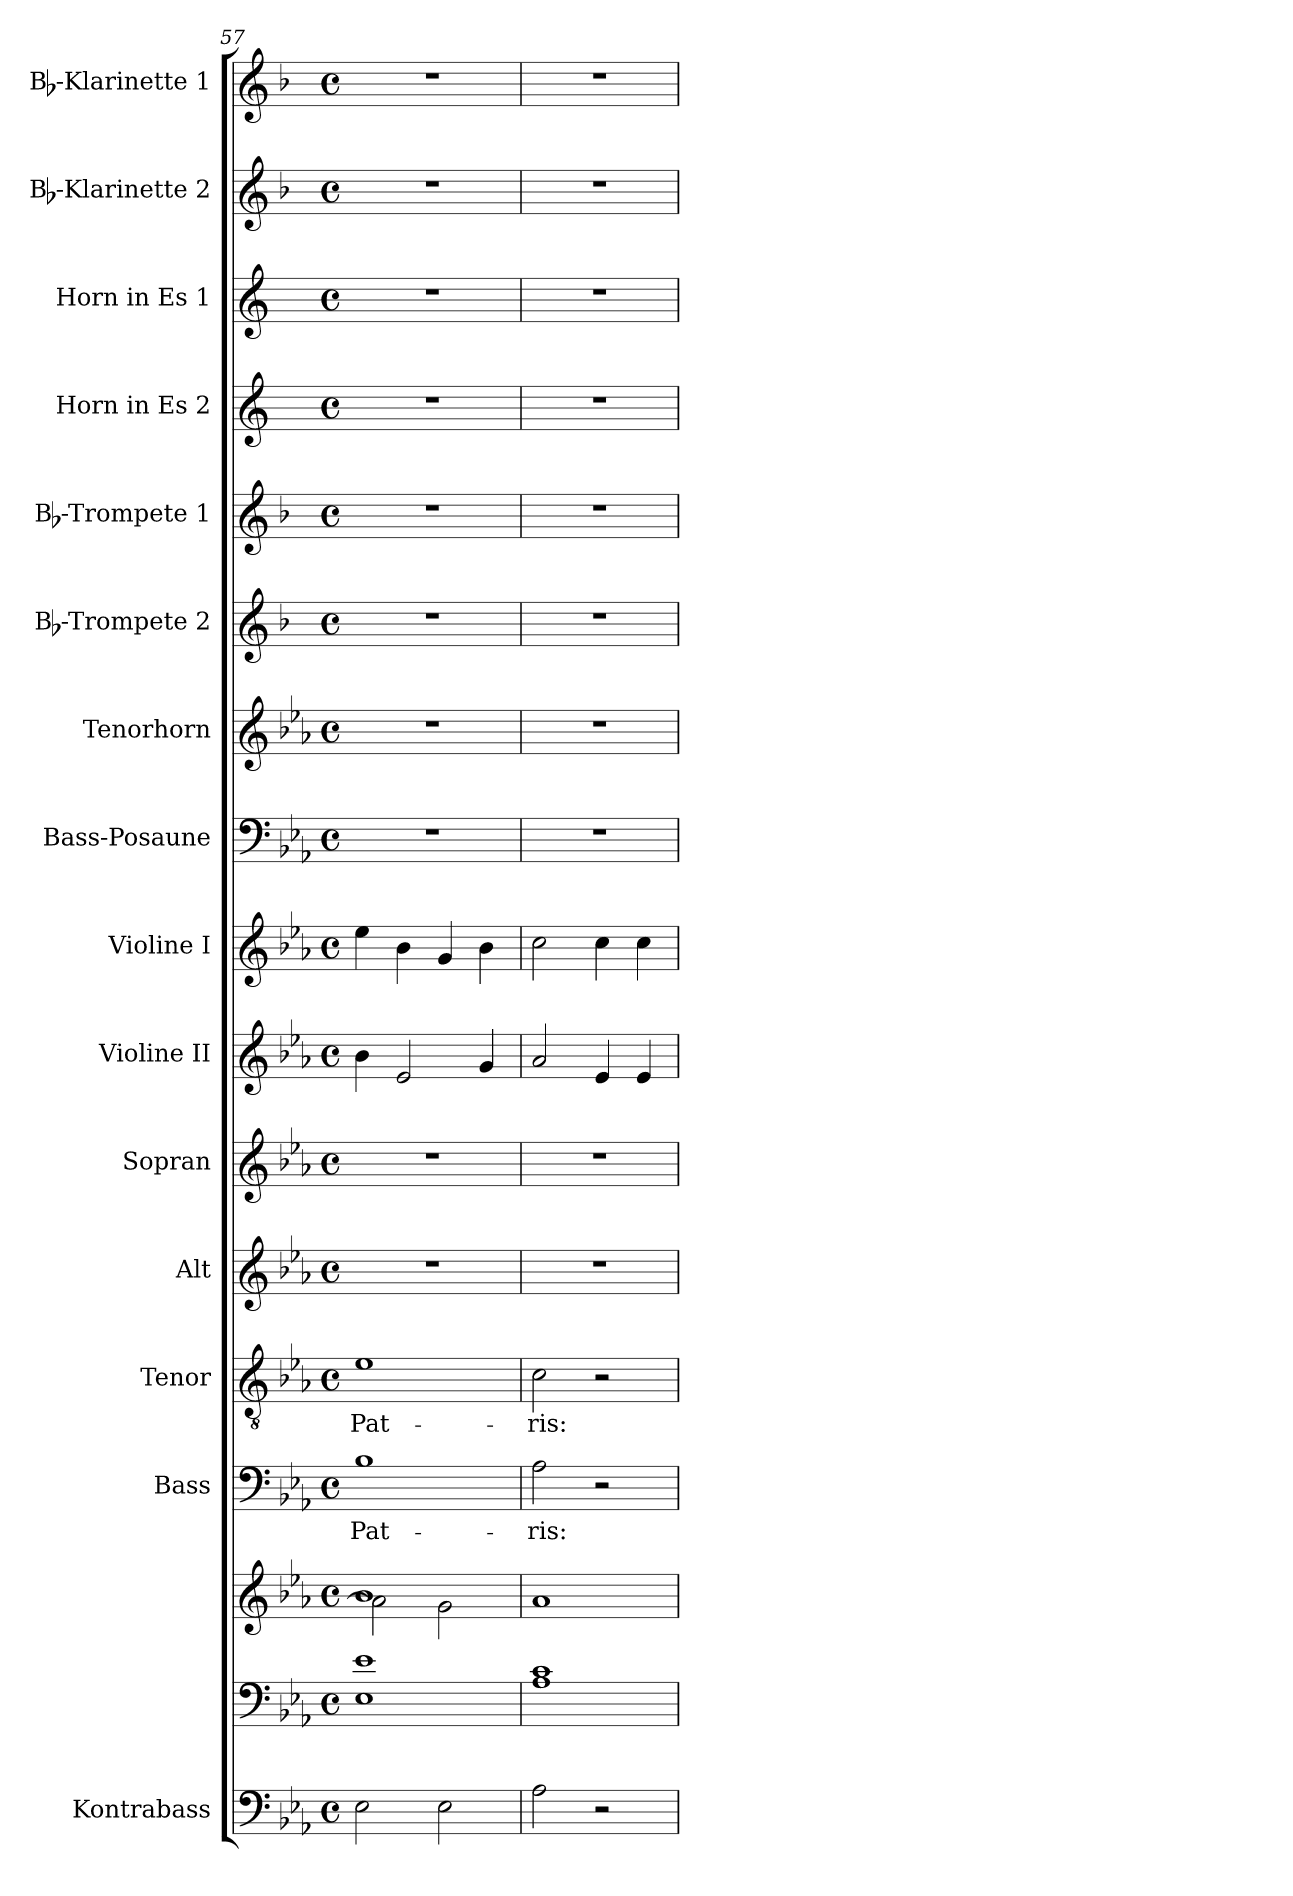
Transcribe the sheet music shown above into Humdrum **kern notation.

**kern	**kern	**kern	**kern	**text	**kern	**text	**kern	**kern	**kern	**kern	**kern	**kern	**kern	**kern	**kern	**kern	**kern	**kern
*part16	*part15	*part15	*part14	*part14	*part13	*part13	*part12	*part11	*part10	*part9	*part8	*part7	*part6	*part5	*part4	*part3	*part2	*part1
*staff17	*staff16	*staff15	*staff14	*staff14	*staff13	*staff13	*staff12	*staff11	*staff10	*staff9	*staff8	*staff7	*staff6	*staff5	*staff4	*staff3	*staff2	*staff1
*I"Kontrabass	*	*	*I"Bass	*	*I"Tenor	*	*I"Alt	*I"Sopran	*I"Violine II	*I"Violine I	*I"Bass-Posaune	*I"Tenorhorn	*I"Bb-Trompete 2	*I"Bb-Trompete 1	*I"Horn in Es 2	*I"Horn in Es 1	*I"Bb-Klarinette 2	*I"Bb-Klarinette 1
*I'Kb.	*	*	*I'B.	*	*I'T.	*	*I'A.	*I'S.	*I'Vl. II	*I'Vl. I	*I'B. Pos.	*I'T. Hrn.	*I'Bb Trp. 2	*I'Bb Trp. 1	*	*	*I'Bb Kl. 2	*I'Bb Kl. 1
*clefF4	*clefF4	*clefG2	*clefF4	*	*clefGv2	*	*clefG2	*clefG2	*clefG2	*clefG2	*clefF4	*clefG2	*clefG2	*clefG2	*clefG2	*clefG2	*clefG2	*clefG2
*ITrd7c12	*	*	*	*	*	*	*	*	*	*	*	*ITrd8c14	*ITrd1c2	*ITrd1c2	*ITrd5c9	*ITrd5c9	*ITrd1c2	*ITrd1c2
*k[b-e-a-]	*k[b-e-a-]	*k[b-e-a-]	*k[b-e-a-]	*	*k[b-e-a-]	*	*k[b-e-a-]	*k[b-e-a-]	*k[b-e-a-]	*k[b-e-a-]	*k[b-e-a-]	*k[b-e-a-]	*k[b-e-a-]	*k[b-e-a-]	*k[b-e-a-]	*k[b-e-a-]	*k[b-e-a-]	*k[b-e-a-]
*E-:	*E-:	*E-:	*E-:	*	*E-:	*	*E-:	*E-:	*E-:	*E-:	*E-:	*E-:	*E-:	*E-:	*E-:	*E-:	*E-:	*E-:
*M4/4	*M4/4	*M4/4	*M4/4	*	*M4/4	*	*M4/4	*M4/4	*M4/4	*M4/4	*M4/4	*M4/4	*M4/4	*M4/4	*M4/4	*M4/4	*M4/4	*M4/4
*met(c)	*met(c)	*met(c)	*met(c)	*	*met(c)	*	*met(c)	*met(c)	*met(c)	*met(c)	*met(c)	*met(c)	*met(c)	*met(c)	*met(c)	*met(c)	*met(c)	*met(c)
=57	=57	=57	=57	=57	=57	=57	=57	=57	=57	=57	=57	=57	=57	=57	=57	=57	=57	=57
*	*^	*^	*	*	*	*	*	*	*	*	*	*	*	*	*	*	*	*
!	!	!	!	!	!	!LO:LY:b	!	!LO:LY:b	!	!	!	!	!	!	!	!	!	!	!	!
2EE-\	1e-	1E-	1b-	2a-\]	1B-	Pat-	1e-	Pat-	1r	1r	4b-\	4ee-\	1r	1r	1r	1r	1r	1r	1r	1r
.	.	.	.	.	.	.	.	.	.	.	2e-/	4b-\	.	.	.	.	.	.	.	.
2EE-\	.	.	.	2g\	.	.	.	.	.	.	.	4g/	.	.	.	.	.	.	.	.
.	.	.	.	.	.	.	.	.	.	.	4g/	4b-\	.	.	.	.	.	.	.	.
*	*	*	*v	*v	*	*	*	*	*	*	*	*	*	*	*	*	*	*	*	*
=58	=58	=58	=58	=58	=58	=58	=58	=58	=58	=58	=58	=58	=58	=58	=58	=58	=58	=58	=58
!	!	!	!	!	!LO:LY:b	!	!LO:LY:b	!	!	!	!	!	!	!	!	!	!	!	!
2AA-\	1c	1A-	1a-	2A-\	-ris:	2c\	-ris:	1r	1r	2a-/	2cc\	1r	1r	1r	1r	1r	1r	1r	1r
2r	.	.	.	2r	.	2r	.	.	.	4e-/	4cc\	.	.	.	.	.	.	.	.
.	.	.	.	.	.	.	.	.	.	4e-/	4cc\	.	.	.	.	.	.	.	.
*	*v	*v	*	*	*	*	*	*	*	*	*	*	*	*	*	*	*	*	*
=	=	=	=	=	=	=	=	=	=	=	=	=	=	=	=	=	=	=
*-	*-	*-	*-	*-	*-	*-	*-	*-	*-	*-	*-	*-	*-	*-	*-	*-	*-	*-
